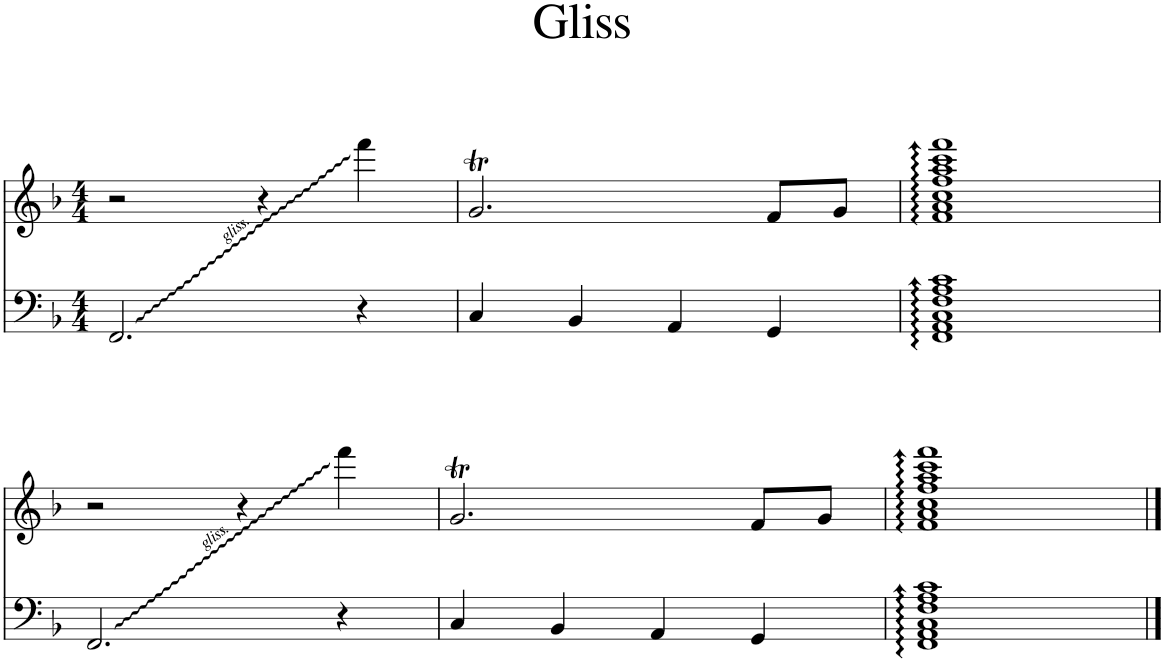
**kern	**kern
*part1	*part1
*staff2	*staff1
*I"Harp	*
*I'Hrp.	*
*clefF4	*clefG2
*k[b-]	*k[b-]
*M4/4	*M4/4
=1	=1
2.FF/	2r
.	4r
4r	4fff\
=2	=2
4C/	2.gT/
4BB-/	.
4AA/	.
4GG/	8f/L
.	8g/J
=3	=3
1FF:: 1AA:: 1C:: 1F:: 1A:: 1c::	1f:: 1a:: 1cc:: 1ff:: 1aa:: 1ccc:: 1fff::
!!LO:LB:g=z
=1	=1
2.FF/	2r
.	4r
4r	4fff\
=2	=2
4C/	2.gT/
4BB-/	.
4AA/	.
4GG/	8f/L
.	8g/J
=3	=3
1FF:: 1AA:: 1C:: 1F:: 1A:: 1c::	1f:: 1a:: 1cc:: 1ff:: 1aa:: 1ccc:: 1fff::
==	==
*-	*-
